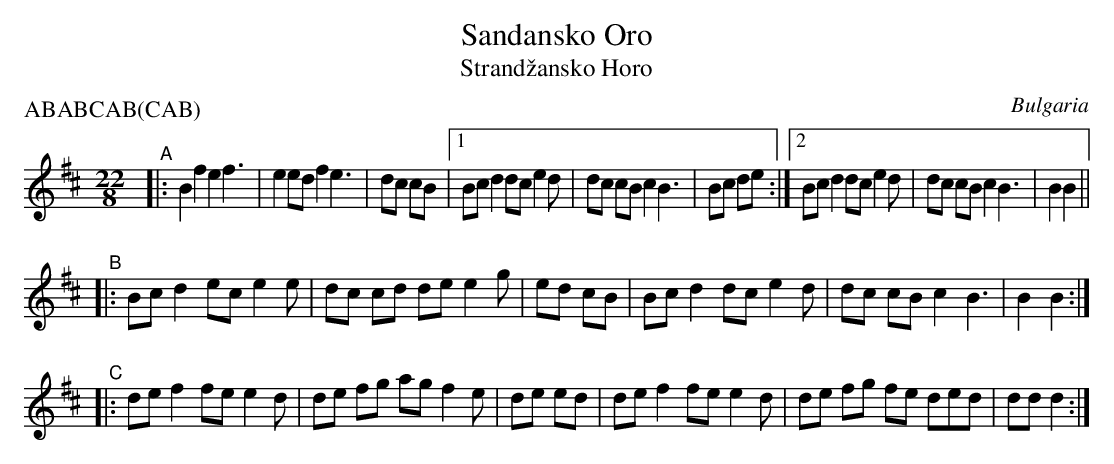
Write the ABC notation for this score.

X:1
T: Sandansko Oro
T: Strand\vzansko Horo
O: Bulgaria
P: ABABCAB(CAB)
M: 22/8
K: Bm
"^A"\
|:  B2 f2 e2 f3  | e2 ed f2 e3  | dc cB \
|1  Bc d2 dc e2d | dc cB c2 B3  | Bc de \
:|2 Bc d2 dc e2d | dc cB c2 B3  | B2 B2 ||
"^B"\
|:  Bc d2 ec e2e | dc cd de e2g | ed cB|\
    Bc d2 dc e2d | dc cB c2 B3  | B2 B2 :|
"^C"\
|:  de f2 fe e2d | de fg ag f2e | de ed|\
    de f2 fe e2d | de fg fe ded | dd d2:|
